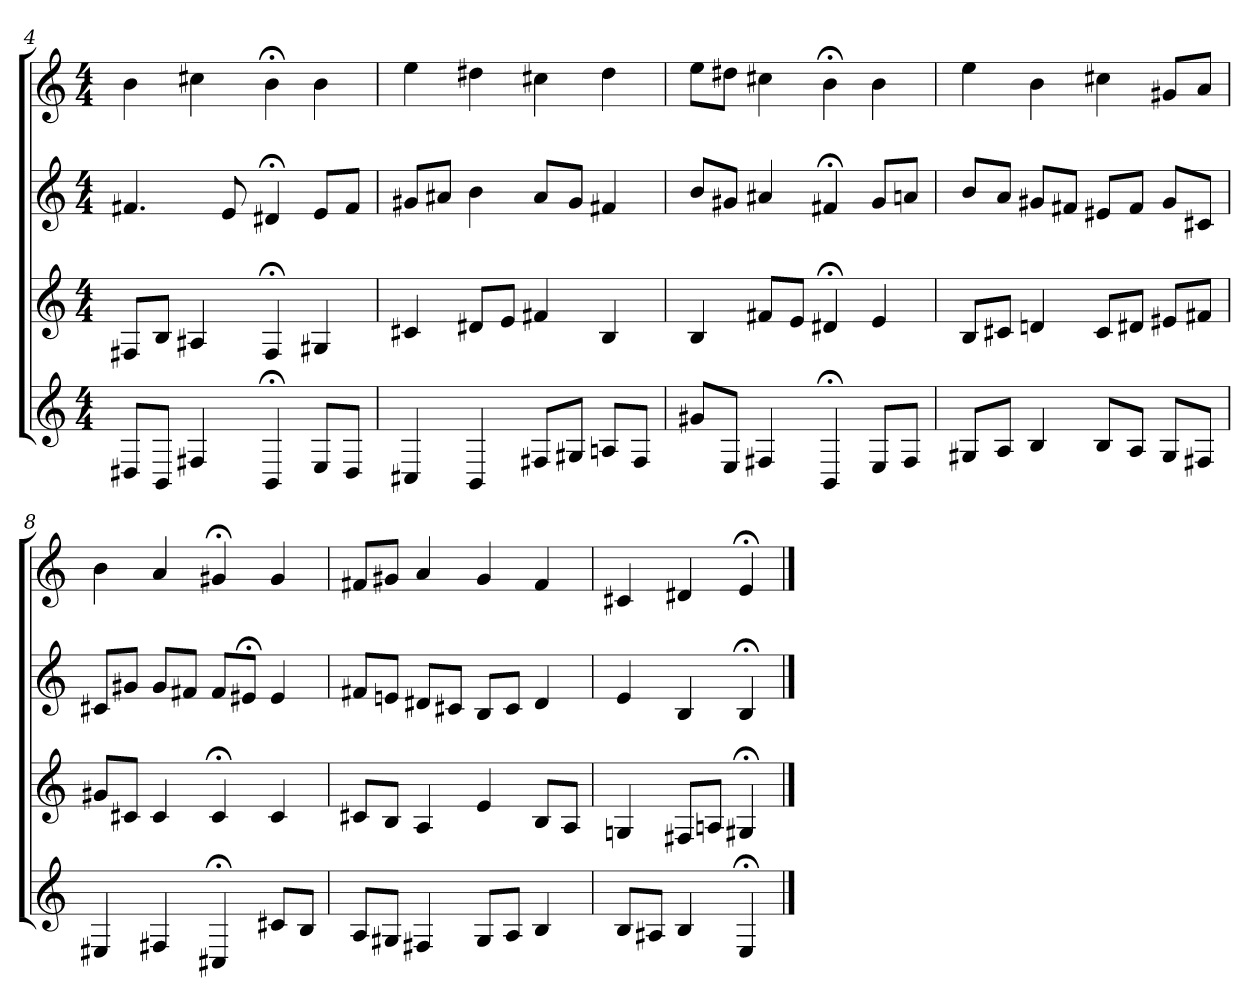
**kern	**kern	**kern	**kern
*part4	*part3	*part2	*part1
*staff4	*staff3	*staff2	*staff1
*M4/4	*M4/4	*M4/4	*M4/4
=4	=4	=4	=4
8D#XL	8F#XL	4.f#X	4b
8BBJ	8BJ	.	.
4F#X	4A#X	.	4cc#X
.	.	8e	.
4BB;<	4F#;<	4d#X;<	4b;<
8EL	4G#X	8eL	4b
8D#J	.	8f#J	.
=5	=5	=5	=5
4C#X	4c#X	8g#XL	4ee
.	.	8a#XJ	.
4BB	8d#XL	4b	4dd#X
.	8eJ	.	.
8F#XL	4f#X	8a#L	4cc#X
8G#XJ	.	8g#J	.
8AnL	4B	4f#X	4dd#
8F#J	.	.	.
=6	=6	=6	=6
8g#XL	4B	8bL	8eeL
8EJ	.	8g#XJ	8dd#XJ
4F#X	8f#XL	4a#X	4cc#X
.	8eJ	.	.
4BB;<	4d#X;<	4f#X;<	4b;<
8EL	4e	8g#L	4b
8F#J	.	8anJ	.
=7	=7	=7	=7
8G#XL	8BL	8bL	4ee
8AJ	8c#XJ	8aJ	.
4B	4dn	8g#XL	4b
.	.	8f#XJ	.
8BL	8c#L	8e#XL	4cc#X
8AJ	8d#XJ	8f#J	.
8G#L	8e#XL	8g#L	8g#XL
8F#XJ	8f#XJ	8c#XJ	8aJ
=8	=8	=8	=8
4E#X	8g#XL	8c#XL	4b
.	8c#XJ	8g#XJ	.
4F#X	4c#	8g#L	4a
.	.	8f#XJ	.
4C#X;<	4c#;<	8f#L	4g#X;<
.	.	8e#X;<J	.
8c#XL	4c#	4e#	4g#
8BJ	.	.	.
=9	=9	=9	=9
8AL	8c#XL	8f#XL	8f#XL
8G#XJ	8BJ	8enJ	8g#XJ
4F#X	4A	8d#XL	4a
.	.	8c#XJ	.
8G#L	4e	8BL	4g#
8AJ	.	8c#J	.
4B	8BL	4d#	4f#
.	8AJ	.	.
=10	=10	=10	=10
8BL	4Gn	4e	4c#X
8A#XJ	.	.	.
4B	8F#XL	4B	4d#X
.	8AnJ	.	.
4E;<	4G#X;<	4B;<	4e;<
==	==	==	==
*-	*-	*-	*-
